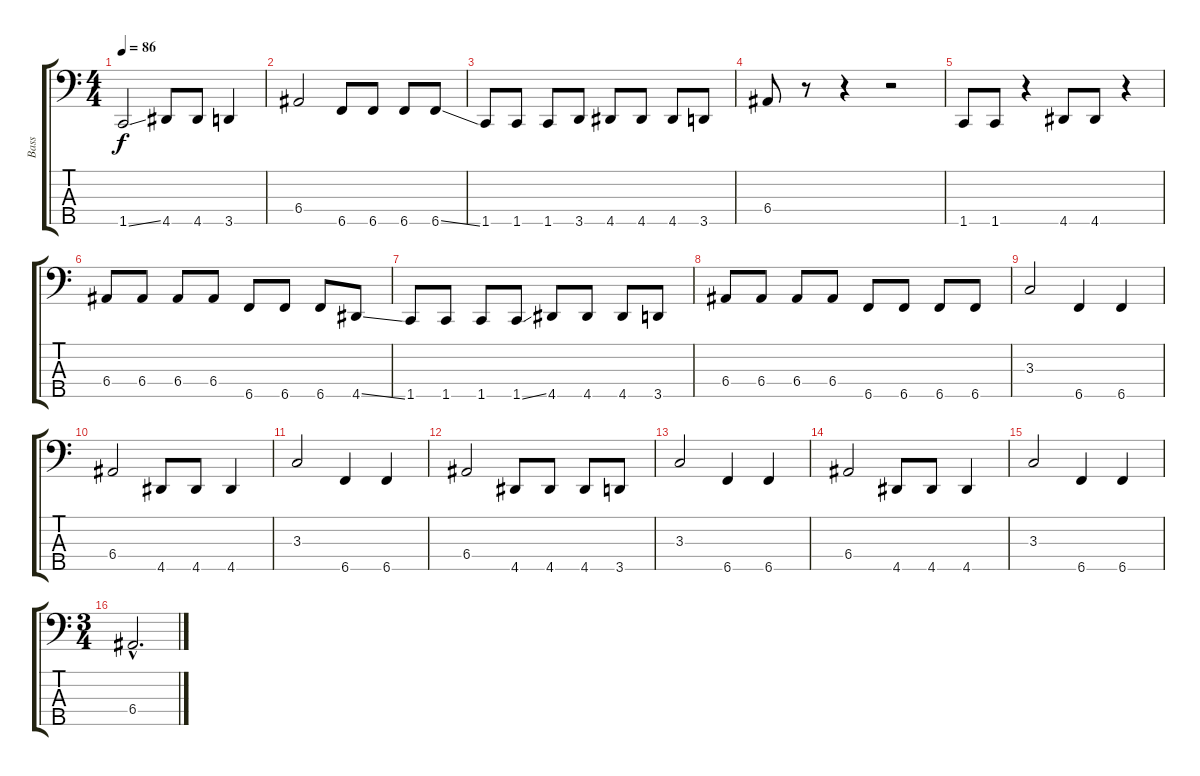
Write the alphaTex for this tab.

\track ("Bass" "Bass") {instrument electricbassfinger}
\staff {score tabs}
\tuning (G2 D2 A1 E1 B0) {hide}
\ts (4 4)
\tempo 86
\clef f4
\ks c
1.5{ss}.2{dy f} 4.5.8 4.5.8 3.5.4 |
6.4.2 6.5.8 6.5.8 6.5.8 6.5{ss}.8 |
1.5.8 1.5.8 1.5.8 3.5.8 4.5.8 4.5.8 4.5.8 3.5.8 |
6.4.8 r.8 r.4 r.2 |
1.5.8 1.5.8 r.4 4.5.8 4.5.8 r.4 |
6.4.8 6.4.8 6.4.8 6.4.8 6.5.8 6.5.8 6.5.8 4.5{ss}.8 |
1.5.8 1.5.8 1.5.8 1.5{ss}.8 4.5.8 4.5.8 4.5.8 3.5.8 |
6.4.8 6.4.8 6.4.8 6.4.8 6.5.8 6.5.8 6.5.8 6.5.8 |
3.3.2 6.5.4 6.5.4 |
6.4.2 4.5.8 4.5.8 4.5.4 |
3.3.2 6.5.4 6.5.4 |
6.4.2 4.5.8 4.5.8 4.5.8 3.5.8 |
3.3.2 6.5.4 6.5.4 |
6.4.2 4.5.8 4.5.8 4.5.4 |
3.3.2 6.5.4 6.5.4 |
\ts (3 4)
6.4{hac}.2{d}
